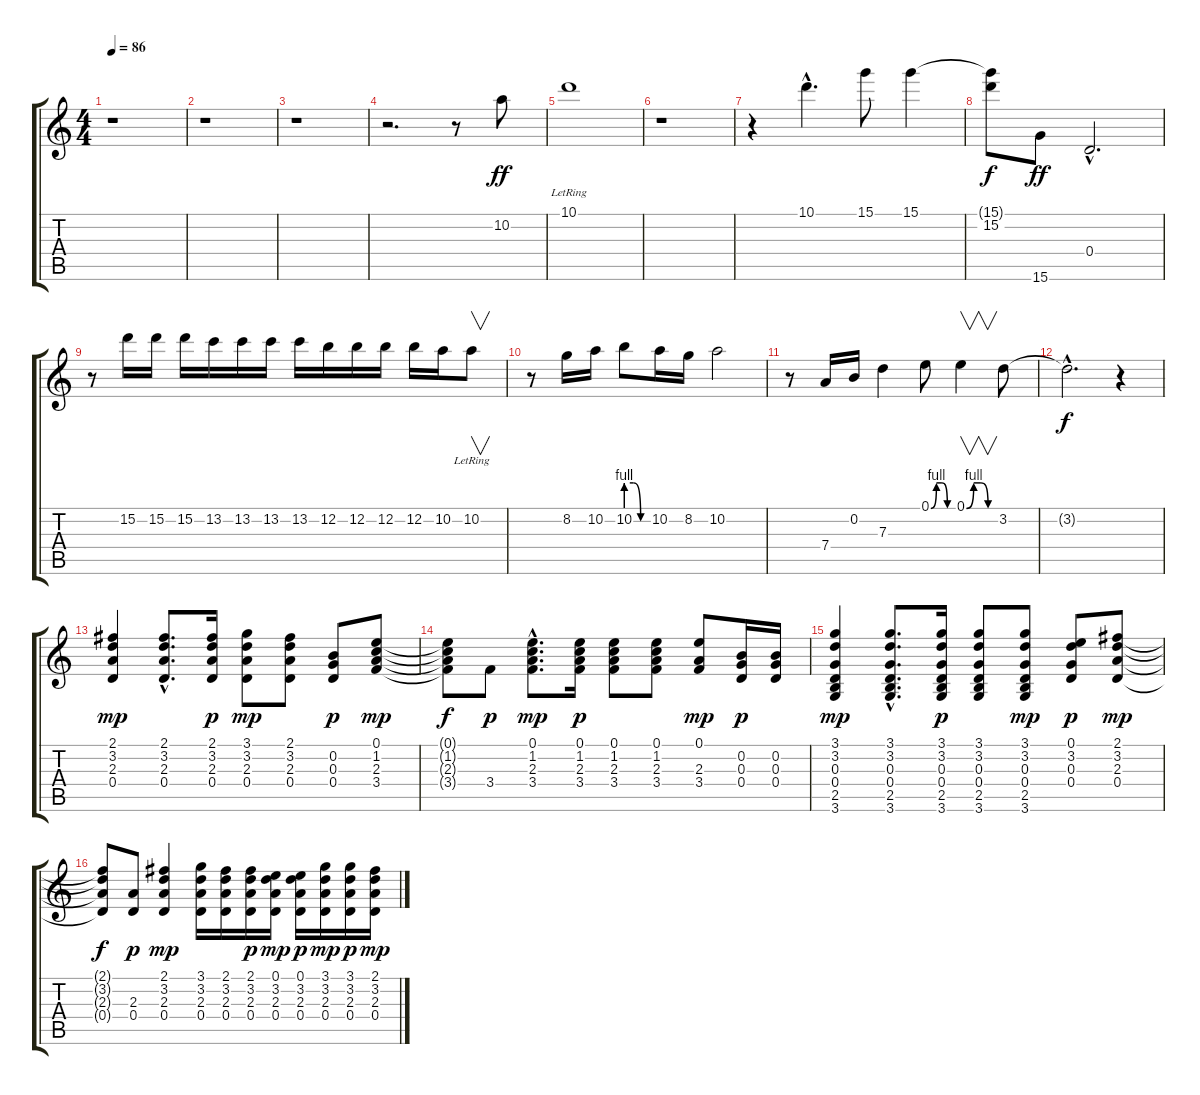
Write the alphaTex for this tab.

\track "" {instrument acousticguitarsteel}
\staff {score tabs}
\tuning (E4 B3 G3 D3 A2 E2) {hide}
\ts (4 4)
\tempo 86
\clef g2
\ks c
r.1{dy ff instrument acousticguitarsteel} |
r.1 |
r.1 |
r.2{d} r.8 10.2.8 |
10.1{lr}.1 |
r.1 |
r.4 10.1{hac}.4{d} 15.1.8 15.1.4 |
(15.1{t} 15.2).8{dy f} 15.6.8{dy ff} 0.4{hac}.2{d} |
r.8 15.2.16 15.2.16 15.2.16 13.2.16 13.2.16 13.2.16 13.2.16 12.2.16 12.2.16 12.2.16 12.2.16 10.2.16 10.2{lr}.8{v} |
r.8 8.2.16 10.2.16 10.2{be (custom 0 4 20 4 40 0 60 0)}.8 10.2.16 8.2.16 10.2.2 |
r.8 7.4.16 0.2.16 7.3.4 0.1{be (custom 0 0 15 4 30 4 45 0 60 0)}.8 0.1{be (custom 0 0 15 4 30 4 45 0 60 0)}.4{v} 3.2.8 |
3.2{hac t}.2{d dy f} r.4 |
(2.1 3.2 2.3 0.4).4{dy mp} (2.1{hac} 3.2{hac} 2.3{hac} 0.4{hac}).8{d} (2.1 3.2 2.3 0.4).16{dy p} (3.1 3.2 2.3 0.4).8{dy mp} (2.1 3.2 2.3 0.4).8 (0.2 0.3 0.4).8{dy p} (0.1 1.2 2.3 3.4).8{dy mp} |
(0.1{t} 1.2{t} 2.3{t} 3.4{t}).8{dy f} 3.4.8{dy p} (0.1{hac} 1.2{hac} 2.3{hac} 3.4{hac}).8{d dy mp} (0.1 1.2 2.3 3.4).16{dy p} (0.1 1.2 2.3 3.4).8 (0.1 1.2 2.3 3.4).8 (0.1 2.3 3.4).8{dy mp} (0.2 0.3 0.4).16{dy p} (0.2 0.3 0.4).16 |
(3.1 3.2 0.3 0.4 2.5 3.6).4{dy mp} (3.1{hac} 3.2{hac} 0.3{hac} 0.4{hac} 2.5{hac} 3.6{hac}).8{d} (3.1 3.2 0.3 0.4 2.5 3.6).16{dy p} (3.1 3.2 0.3 0.4 2.5 3.6).8 (3.1 3.2 0.3 0.4 2.5 3.6).8{dy mp} (0.1 3.2 0.3 0.4).8{dy p} (2.1 3.2 2.3 0.4).8{dy mp} |
(2.1{t} 3.2{t} 2.3{t} 0.4{t}).8{dy f} (2.3 0.4).8{dy p} (2.1 3.2 2.3 0.4).4{dy mp} (3.1 3.2 2.3 0.4).16 (2.1 3.2 2.3 0.4).16 (2.1 3.2 2.3 0.4).16{dy p} (0.1 3.2 2.3 0.4).16{dy mp} (0.1 3.2 2.3 0.4).16{dy p} (3.1 3.2 2.3 0.4).16{dy mp} (3.1 3.2 2.3 0.4).16{dy p} (2.1 3.2 2.3 0.4).16{dy mp}
